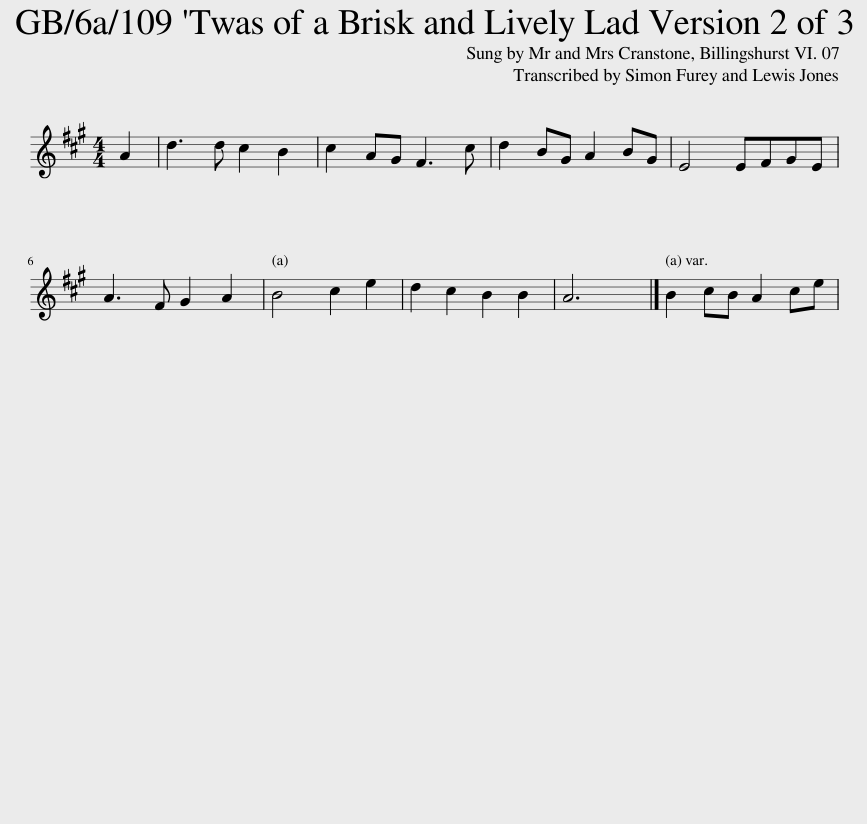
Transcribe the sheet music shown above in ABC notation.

X:1
L:1/8
M:4/4
I:linebreak $
K:A
V:1 treble
V:1
 A2 | d3 d c2 B2 | c2 AG F3 c | d2 BG A2 BG | E4 EFGE |$ %5
 A3 F G2 A2 | B4 c2 e2 | d2 c2 B2 B2 | A6 |] B2 cB A2 ce | %10
